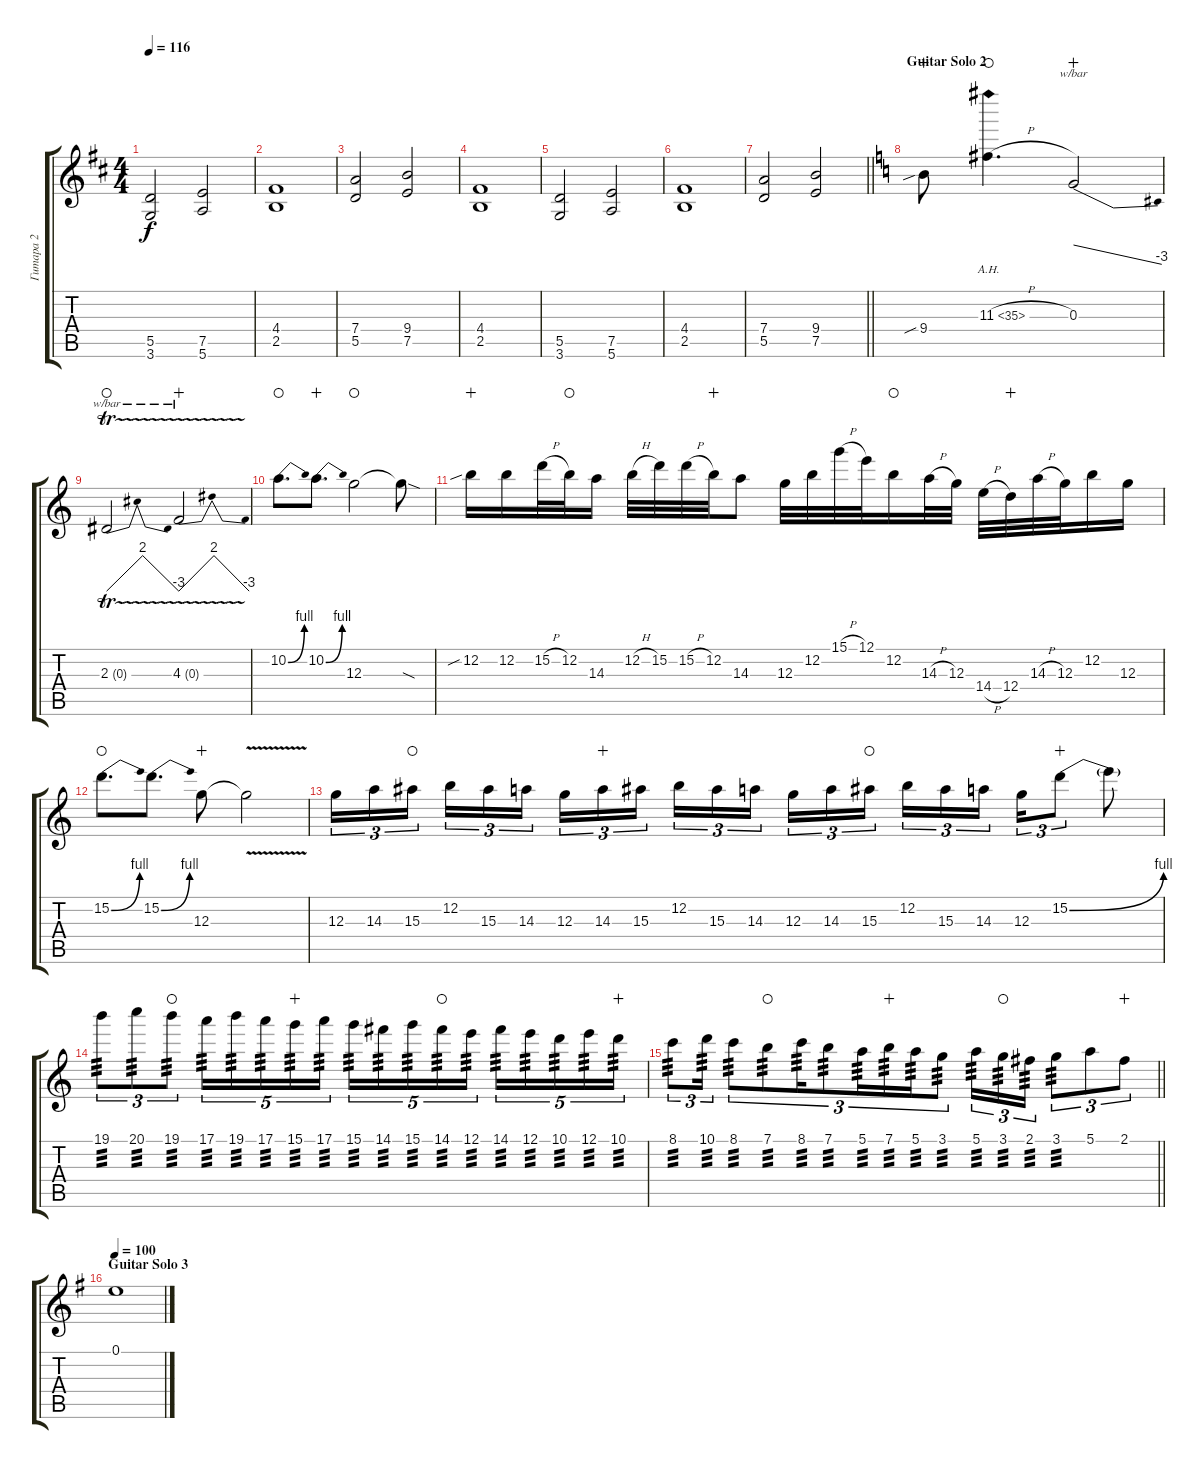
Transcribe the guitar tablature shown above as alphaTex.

\track ("Гитара 2" "Гитара 2") {instrument distortionguitar}
\staff {score tabs}
\tuning (E4 B3 G3 D3 A2 E2) {hide}
\ts (4 4)
\tempo 116
\clef g2
\ks bminor
(5.5 3.6).2{dy f} (7.5 5.6).2 |
(4.4 2.5).1 |
(7.4 5.5).2 (9.4 7.5).2 |
(4.4 2.5).1 |
(5.5 3.6).2 (7.5 5.6).2 |
(4.4 2.5).1 |
\barLineRight lightlight
(7.4 5.5).2 (9.4 7.5).2 |
\section ("" "Guitar Solo 2")
\ks aminor
9.4{sib}.8{volume 16 wahc} 11.3{ah 24 h}.4{d waho} 0.3.2{tbe (dive default 0 0 60 -12) wahc} |
2.3{tr (0 32)}.2{tbe (dip default 0 -12 25 8 60 -12) waho} 4.3{tr (0 32)}.2{tbe (dip default 0 -12 25 8 60 -12) wahc} |
10.2{be (bend 0 0 60 4)}.8{d waho} 10.2{be (bend 0 0 60 4)}.8{d wahc} 12.3.2{waho} 12.3{sod t}.8 |
12.2{sib}.16{wahc} 12.2.16 15.2{h}.32 12.2.32{waho} 14.3.16 12.2{h}.32 15.2.32 15.2{h}.32 12.2.32{wahc} 14.3.8 12.3.32 12.2.32 15.1{h}.32 12.1.32 12.2.16{waho} 14.3{h}.32 12.3.32 14.4{h}.32 12.4.32{wahc} 14.3{h}.32 12.3.32 12.2.16 12.3.16 |
15.2{be (bend 0 0 60 4)}.8{d waho} 15.2{be (bend 0 0 60 4)}.8{d} 12.3.8{wahc} 12.3{v t}.2 |
12.3.16{tu (3 2)} 14.3.16{tu (3 2)} 15.3.16{tu (3 2) waho beam splitsecondary} 12.2.16{tu (3 2)} 15.3.16{tu (3 2)} 14.3.16{tu (3 2)} 12.3.16{tu (3 2)} 14.3.16{tu (3 2) wahc} 15.3.16{tu (3 2) beam splitsecondary} 12.2.16{tu (3 2)} 15.3.16{tu (3 2)} 14.3.16{tu (3 2)} 12.3.16{tu (3 2)} 14.3.16{tu (3 2)} 15.3.16{tu (3 2) waho beam splitsecondary} 12.2.16{tu (3 2)} 15.3.16{tu (3 2)} 14.3.16{tu (3 2)} 12.3.16{tu (3 2)} 15.2{be (bend 0 0 60 4)}.8{tu (3 2) wahc} 15.2{t}.8 |
19.1.8{tu (3 2) tp 3} 20.1.8{tu (3 2) tp 3} 19.1.8{tu (3 2) tp 3 waho} 17.1.16{tu (5 4) tp 3} 19.1.16{tu (5 4) tp 3} 17.1.16{tu (5 4) tp 3} 15.1.16{tu (5 4) tp 3 wahc} 17.1.16{tu (5 4) tp 3} 15.1.16{tu (5 4) tp 3} 14.1.16{tu (5 4) tp 3} 15.1.16{tu (5 4) tp 3} 14.1.16{tu (5 4) tp 3 waho} 12.1.16{tu (5 4) tp 3} 14.1.16{tu (5 4) tp 3} 12.1.16{tu (5 4) tp 3} 10.1.16{tu (5 4) tp 3} 12.1.16{tu (5 4) tp 3} 10.1.16{tu (5 4) tp 3 wahc} |
\barLineRight lightlight
8.1.8{tu (3 2) tp 3} 10.1.16{tu (3 2) tp 3} 8.1.8{tu (3 2) tp 3} 7.1.8{tu (3 2) tp 3 waho} 8.1.16{tu (3 2) tp 3} 7.1.8{tu (3 2) tp 3} 5.1.16{tu (3 2) tp 3} 7.1.16{tu (3 2) tp 3 wahc} 5.1.16{tu (3 2) tp 3} 3.1.8{tu (3 2) tp 3} 5.1.16{tu (3 2) tp 3} 3.1.16{tu (3 2) tp 3 waho} 2.1.16{tu (3 2) tp 3} 3.1.8{tu (3 2) tp 3} 5.1.8{tu (3 2)} 2.1.8{tu (3 2) wahc} |
\section ("" "Guitar Solo 3")
\tempo 100
\ks eminor
0.1.1{volume 8}
